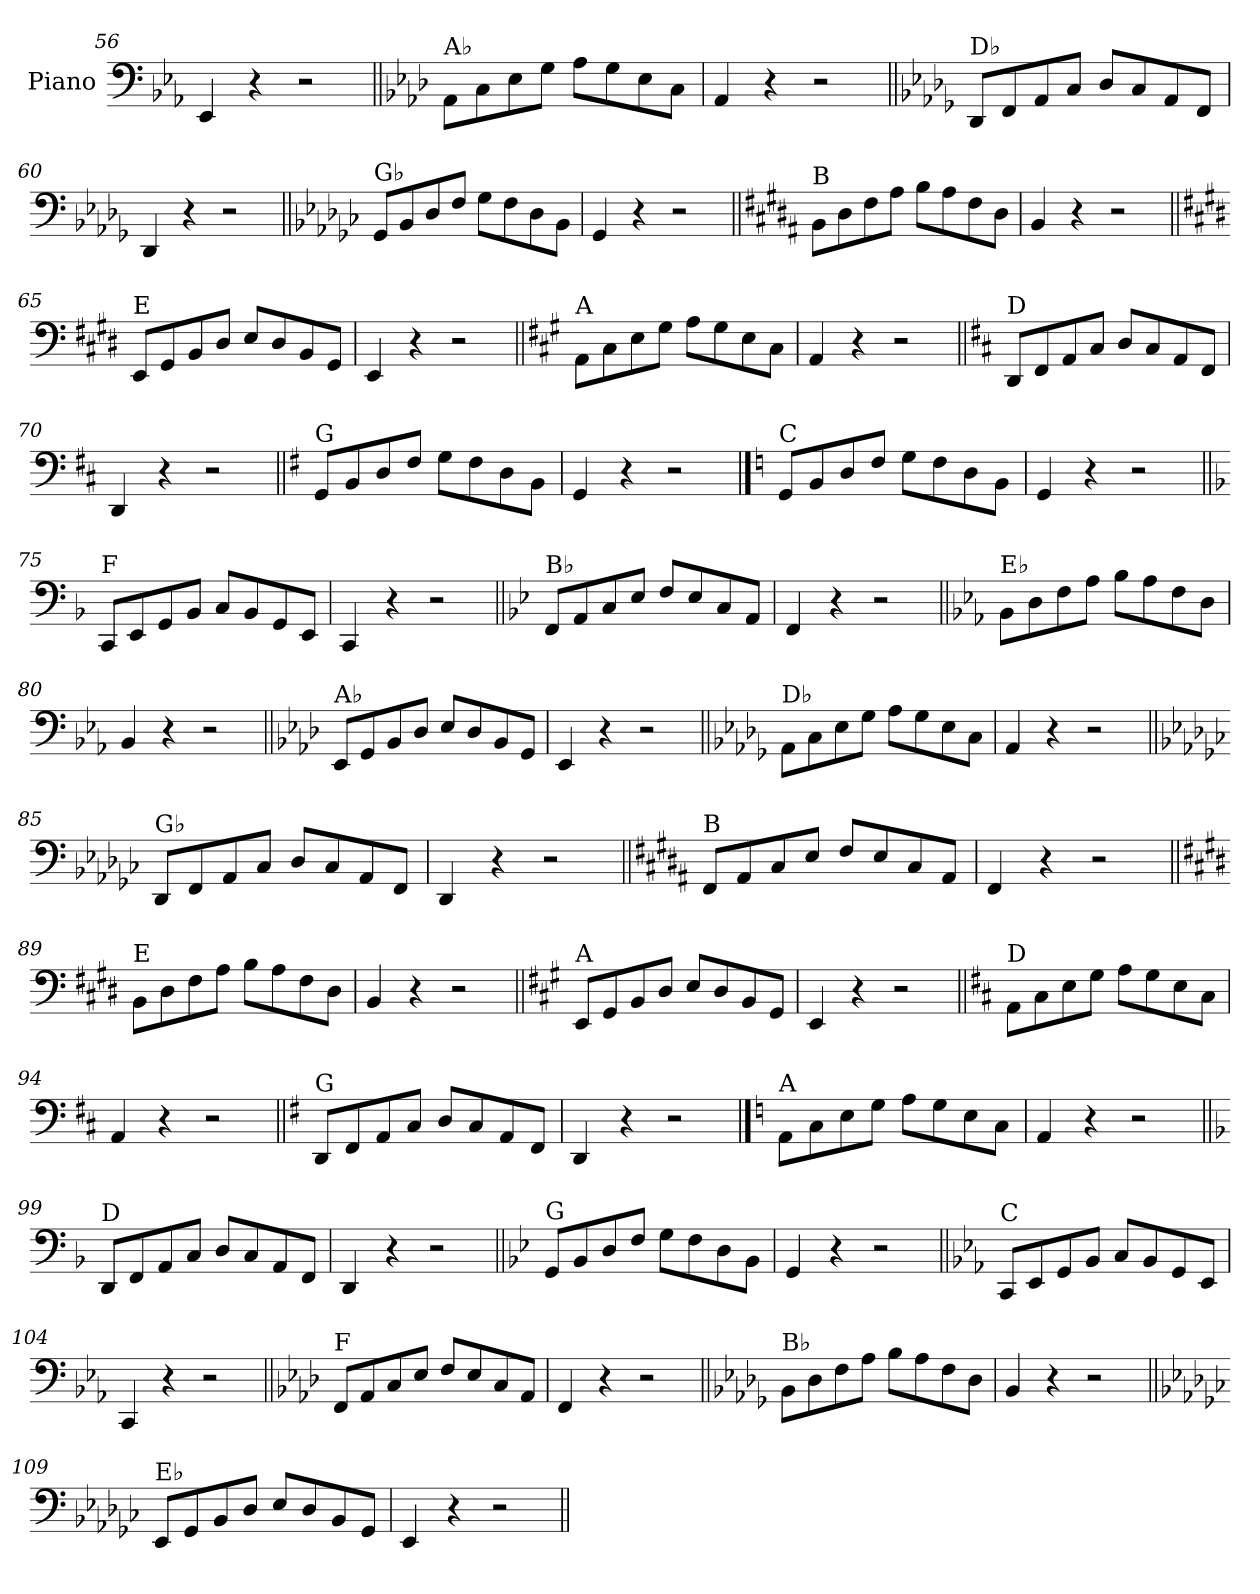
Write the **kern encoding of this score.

**kern
*part1
*staff1
*I"Piano
*I'Pno.
*clefF4
*k[b-e-a-]
=56
4EE-/
4r
2r
=57||
*k[b-e-a-d-]
!LO:TX:a:t=A♭
8AA-\L
8C\
8E-\
8G\J
8A-\L
8G\
8E-\
8C\J
=58
4AA-/
4r
2r
=59||
*k[b-e-a-d-g-]
!LO:TX:a:t=D♭
8DD-/L
8FF/
8AA-/
8C/J
8D-/L
8C/
8AA-/
8FF/J
=60
4DD-/
4r
2r
!!LO:LB:g=z
=61||
*k[b-e-a-d-g-c-]
!LO:TX:a:t=G♭
8GG-/L
8BB-/
8D-/
8F/J
8G-\L
8F\
8D-\
8BB-\J
=62
4GG-/
4r
2r
=63||
*k[f#c#g#d#a#]
!LO:TX:a:t=B
8BB\L
8D#\
8F#\
8A#\J
8B\L
8A#\
8F#\
8D#\J
=64
4BB/
4r
2r
=65||
*k[f#c#g#d#]
!LO:TX:a:t=E
8EE/L
8GG#/
8BB/
8D#/J
8E/L
8D#/
8BB/
8GG#/J
=66
4EE/
4r
2r
!!LO:LB:g=z
=67||
*k[f#c#g#]
!LO:TX:a:t=A
8AA\L
8C#\
8E\
8G#\J
8A\L
8G#\
8E\
8C#\J
=68
4AA/
4r
2r
=69||
*k[f#c#]
!LO:TX:a:t=D
8DD/L
8FF#/
8AA/
8C#/J
8D/L
8C#/
8AA/
8FF#/J
=70
4DD/
4r
2r
=71||
*k[f#]
!LO:TX:a:t=G
8GG/L
8BB/
8D/
8F#/J
8G\L
8F#\
8D\
8BB\J
=72
4GG/
4r
2r
!!LO:LB:g=z
==73
*k[]
!LO:TX:a:t=C
8GG/L
8BB/
8D/
8F/J
8G\L
8F\
8D\
8BB\J
=74
4GG/
4r
2r
=75||
*k[b-]
!LO:TX:a:t=F
8CC/L
8EE/
8GG/
8BB-/J
8C/L
8BB-/
8GG/
8EE/J
=76
4CC/
4r
2r
=77||
*k[b-e-]
!LO:TX:a:t=B♭
8FF/L
8AA/
8C/
8E-/J
8F/L
8E-/
8C/
8AA/J
=78
4FF/
4r
2r
!!LO:LB:g=z
=79||
*k[b-e-a-]
!LO:TX:a:t=E♭
8BB-\L
8D\
8F\
8A-\J
8B-\L
8A-\
8F\
8D\J
=80
4BB-/
4r
2r
=81||
*k[b-e-a-d-]
!LO:TX:a:t=A♭
8EE-/L
8GG/
8BB-/
8D-/J
8E-/L
8D-/
8BB-/
8GG/J
=82
4EE-/
4r
2r
=83||
*k[b-e-a-d-g-]
!LO:TX:a:t=D♭
8AA-\L
8C\
8E-\
8G-\J
8A-\L
8G-\
8E-\
8C\J
=84
4AA-/
4r
2r
!!LO:LB:g=z
=85||
*k[b-e-a-d-g-c-]
!LO:TX:a:t=G♭
8DD-/L
8FF/
8AA-/
8C-/J
8D-/L
8C-/
8AA-/
8FF/J
=86
4DD-/
4r
2r
=87||
*k[f#c#g#d#a#]
!LO:TX:a:t=B
8FF#/L
8AA#/
8C#/
8E/J
8F#/L
8E/
8C#/
8AA#/J
=88
4FF#/
4r
2r
=89||
*k[f#c#g#d#]
!LO:TX:a:t=E
8BB\L
8D#\
8F#\
8A\J
8B\L
8A\
8F#\
8D#\J
=90
4BB/
4r
2r
!!LO:LB:g=z
=91||
*k[f#c#g#]
!LO:TX:a:t=A
8EE/L
8GG#/
8BB/
8D/J
8E/L
8D/
8BB/
8GG#/J
=92
4EE/
4r
2r
=93||
*k[f#c#]
!LO:TX:a:t=D
8AA\L
8C#\
8E\
8G\J
8A\L
8G\
8E\
8C#\J
=94
4AA/
4r
2r
=95||
*k[f#]
!LO:TX:a:t=G
8DD/L
8FF#/
8AA/
8C/J
8D/L
8C/
8AA/
8FF#/J
=96
4DD/
4r
2r
!!LO:PB:g=z
==97
*k[]
!LO:TX:a:t=A
8AA\L
8C\
8E\
8G\J
8A\L
8G\
8E\
8C\J
=98
4AA/
4r
2r
=99||
*k[b-]
!LO:TX:a:t=D
8DD/L
8FF/
8AA/
8C/J
8D/L
8C/
8AA/
8FF/J
=100
4DD/
4r
2r
=101||
*k[b-e-]
!LO:TX:a:t=G
8GG/L
8BB-/
8D/
8F/J
8G\L
8F\
8D\
8BB-\J
=102
4GG/
4r
2r
!!LO:LB:g=z
=103||
*k[b-e-a-]
!LO:TX:a:t=C
8CC/L
8EE-/
8GG/
8BB-/J
8C/L
8BB-/
8GG/
8EE-/J
=104
4CC/
4r
2r
=105||
*k[b-e-a-d-]
!LO:TX:a:t=F
8FF/L
8AA-/
8C/
8E-/J
8F/L
8E-/
8C/
8AA-/J
=106
4FF/
4r
2r
=107||
*k[b-e-a-d-g-]
!LO:TX:a:t=B♭
8BB-\L
8D-\
8F\
8A-\J
8B-\L
8A-\
8F\
8D-\J
=108
4BB-/
4r
2r
!!LO:LB:g=z
=109||
*k[b-e-a-d-g-c-]
!LO:TX:a:t=E♭
8EE-/L
8GG-/
8BB-/
8D-/J
8E-/L
8D-/
8BB-/
8GG-/J
=110
4EE-/
4r
2r
=||
*-
